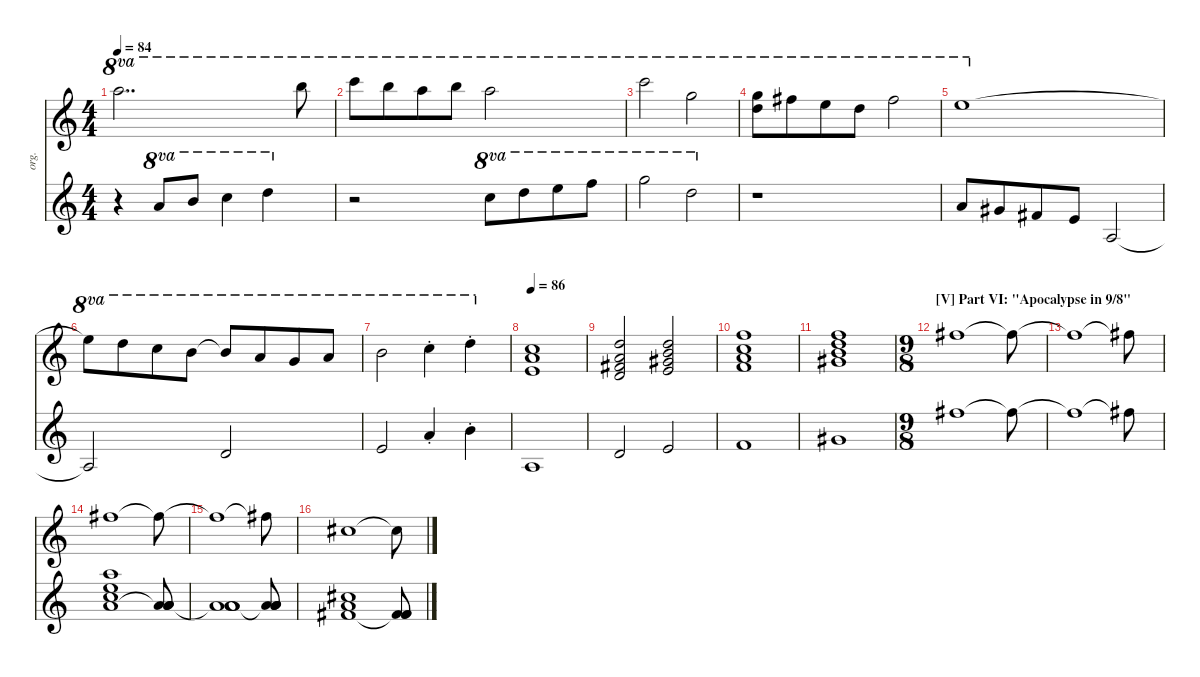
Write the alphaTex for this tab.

\defaultSystemsLayout 4
\hideDynamics
\bracketExtendMode nobrackets
\track ("Organ" "org.") {solo instrument churchorgan}
\staff {score}
\tuning (E4 B3 G3 D3 A2 E2)
\ts (4 4)
\tempo 84
\clef g2
\ks c
29.1{t}.2{dd ot 8va dy mf} 31.1.8{ot 8va} |
32.1.8{ot 8va} 31.1.8{ot 8va beam merge} 29.1.8{ot 8va} 31.1.8{ot 8va} 29.1.2{ot 8va} |
32.1.2{ot 8va} 27.1.2{ot 8va} |
(27.1 22.1).8{ot 8va} 26.1{acc #}.8{ot 8va beam merge} 24.1.8{ot 8va} 22.1.8{ot 8va} 26.1{acc #}.2{ot 8va} |
24.1.1{ot 8va} |
24.1{t}.8{ot 8va} 22.1.8{ot 8va beam merge} 20.1.8{ot 8va} 19.1.8{ot 8va} 19.1{t}.8{ot 8va} 17.1.8{ot 8va beam merge} 15.1.8{ot 8va} 17.1.8{ot 8va} |
19.1.2{ot 8va} 20.1{st}.4{ot 8va} 22.1{st}.4{ot 8va} |
\tempo 86
(8.1 5.1 0.1).1 |
(10.1 5.1 2.1{acc #} -2.1).2 (10.1 0.1 4.1{acc #} 7.1).2 |
(13.1 8.1 5.1 1.1).1 |
(13.1 4.1{acc #} 7.1 10.1).1 |
\ts (9 8)
\beaming (8 3 3 3)
\section ("V" "Part VI: \"Apocalypse in 9/8\"")
14.1{acc #}.1 14.1{t acc #}.8 |
14.1{t acc #}.1 14.1{t acc #}.8 |
14.1{acc #}.1 14.1{t acc #}.8 |
14.1{t acc #}.1 14.1{t acc #}.8 |
9.1{acc #}.1 9.1{t acc #}.8
\staff {score}
\tuning (G2 D2 A1 E1 B0)
\clef g2
\ottava regular
\simile none
\ks c
r.4{dy mf} 38.1.8{ot 8va beam merge} 40.1.8{ot 8va} 41.1.4{ot 8va} 43.1.4{ot 8va} |
r.2 41.1.8{ot 8va beam merge} 43.1.8{ot 8va beam merge} 45.1.8{ot 8va beam merge} 46.1.8{ot 8va} |
48.1.2{ot 8va} 43.1.2{ot 8va} |
r.1 |
26.1.8 25.1{acc #}.8{beam merge} 23.1{acc #}.8 21.1.8 14.1.2 |
14.1{t}.2 19.1.2 |
21.1.2 26.1{st}.4 28.1{st}.4 |
14.1.1 |
19.1.2 21.1.2 |
22.1.1 |
25.1{acc #}.1 |
35.1{acc #}.1 35.1{t acc #}.8 |
35.1{t acc #}.1 35.1{t acc #}.8 |
(38.1 33.1 29.1 26.1).1 (26.1{t} 26.1{t} 26.1{t} 26.1{t}).8 |
(26.1{t} 26.1{t} 26.1{t} 26.1{t}).1 (26.1{t} 26.1{t} 26.1{t} 26.1{t}).8 |
(30.1{acc #} 26.1 23.1{acc #}).1 (23.1{t acc #} 23.1{t} 23.1{t acc #}).8
